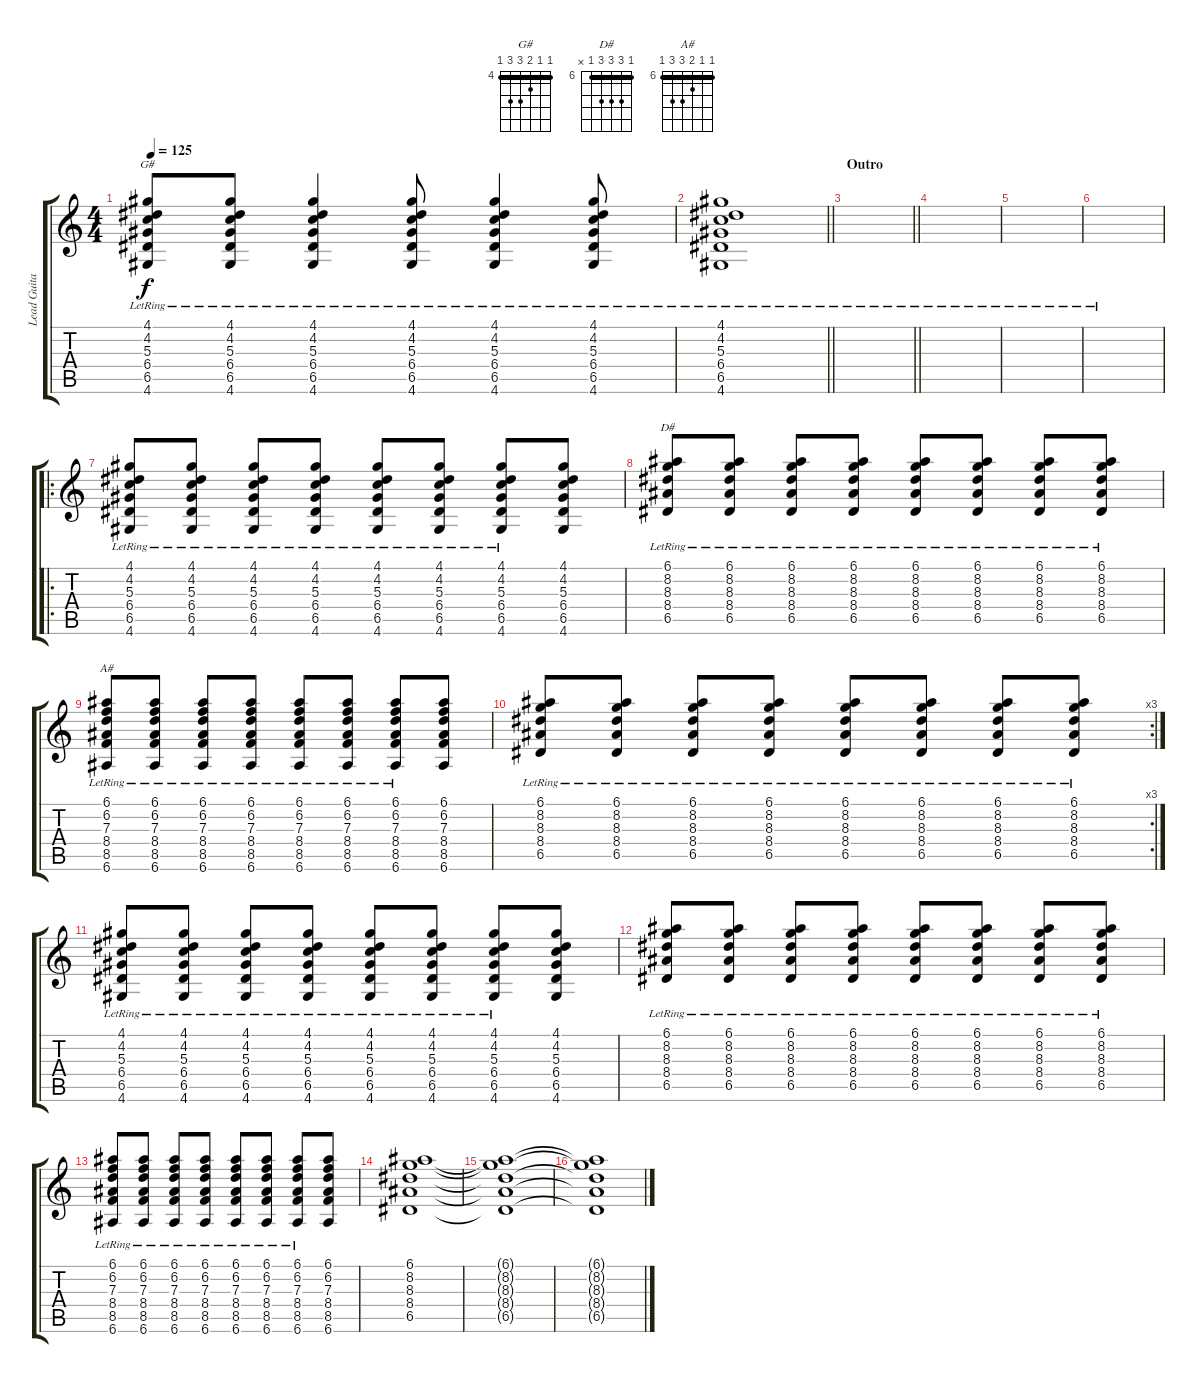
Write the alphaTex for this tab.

\track ("Lead Guitar" "Lead Guita") {instrument electricguitarclean}
\staff {score tabs}
\tuning (E4 B3 G3 D3 A2 E2) {hide}
\chord ("G#" 4 4 5 6 6 4) {firstfret 4 barre 4}
\chord ("D#" 6 8 8 8 6 x) {firstfret 6 barre 6}
\chord ("A#" 6 6 7 8 8 6) {firstfret 6 barre 6}
\ts (4 4)
\tempo 125
\clef g2
\ks c
(4.1{lr} 4.2{lr} 5.3{lr} 6.4{lr} 6.5{lr} 4.6{lr}).8{ch "G#" dy f} (4.1{lr} 4.2{lr} 5.3{lr} 6.4{lr} 6.5{lr} 4.6{lr}).8 (4.1{lr} 4.2{lr} 5.3{lr} 6.4{lr} 6.5{lr} 4.6{lr}).4 (4.1{lr} 4.2{lr} 5.3{lr} 6.4{lr} 6.5{lr} 4.6{lr}).8 (4.1{lr} 4.2{lr} 5.3{lr} 6.4{lr} 6.5{lr} 4.6{lr}).4 (4.1{lr} 4.2{lr} 5.3{lr} 6.4{lr} 6.5{lr} 4.6{lr}).8 |
\barLineRight lightlight
(4.1{lr} 4.2{lr} 5.3{lr} 6.4{lr} 6.5{lr} 4.6{lr}).1 |
\section ("" "Outro")
\barLineRight lightlight
|
|
|
|
\ro
(4.1{lr} 4.2{lr} 5.3{lr} 6.4{lr} 6.5{lr} 4.6{lr}).8 (4.1{lr} 4.2{lr} 5.3{lr} 6.4{lr} 6.5{lr} 4.6{lr}).8 (4.1{lr} 4.2{lr} 5.3{lr} 6.4{lr} 6.5{lr} 4.6{lr}).8 (4.1{lr} 4.2{lr} 5.3{lr} 6.4{lr} 6.5{lr} 4.6{lr}).8 (4.1{lr} 4.2{lr} 5.3{lr} 6.4{lr} 6.5{lr} 4.6{lr}).8 (4.1{lr} 4.2{lr} 5.3{lr} 6.4{lr} 6.5{lr} 4.6{lr}).8 (4.1{lr} 4.2{lr} 5.3{lr} 6.4{lr} 6.5{lr} 4.6{lr}).8 (4.1 4.2 5.3 6.4 6.5 4.6).8 |
(6.1{lr} 8.2{lr} 8.3{lr} 8.4{lr} 6.5{lr}).8{ch "D#" beam Up} (6.1{lr} 8.2{lr} 8.3{lr} 8.4{lr} 6.5{lr}).8{beam Up} (6.1{lr} 8.2{lr} 8.3{lr} 8.4{lr} 6.5{lr}).8{beam Up} (6.1{lr} 8.2{lr} 8.3{lr} 8.4{lr} 6.5{lr}).8{beam Up} (6.1{lr} 8.2{lr} 8.3{lr} 8.4{lr} 6.5{lr}).8{beam Up} (6.1{lr} 8.2{lr} 8.3{lr} 8.4{lr} 6.5{lr}).8{beam Up} (6.1{lr} 8.2{lr} 8.3{lr} 8.4{lr} 6.5{lr}).8{beam Up} (6.1{lr} 8.2{lr} 8.3{lr} 8.4{lr} 6.5{lr}).8{beam Up} |
(6.1{lr} 6.2{lr} 7.3{lr} 8.4{lr} 8.5{lr} 6.6{lr}).8{ch "A#"} (6.1{lr} 6.2{lr} 7.3{lr} 8.4{lr} 8.5{lr} 6.6{lr}).8 (6.1{lr} 6.2{lr} 7.3{lr} 8.4{lr} 8.5{lr} 6.6{lr}).8 (6.1{lr} 6.2{lr} 7.3{lr} 8.4{lr} 8.5{lr} 6.6{lr}).8 (6.1{lr} 6.2{lr} 7.3{lr} 8.4{lr} 8.5{lr} 6.6{lr}).8 (6.1{lr} 6.2{lr} 7.3{lr} 8.4{lr} 8.5{lr} 6.6{lr}).8 (6.1{lr} 6.2{lr} 7.3{lr} 8.4{lr} 8.5{lr} 6.6{lr}).8 (6.1 6.2 7.3 8.4 8.5 6.6).8 |
\rc 3
(6.1{lr} 8.2{lr} 8.3{lr} 8.4{lr} 6.5{lr}).8{beam Up} (6.1{lr} 8.2{lr} 8.3{lr} 8.4{lr} 6.5{lr}).8{beam Up} (6.1{lr} 8.2{lr} 8.3{lr} 8.4{lr} 6.5{lr}).8{beam Up} (6.1{lr} 8.2{lr} 8.3{lr} 8.4{lr} 6.5{lr}).8{beam Up} (6.1{lr} 8.2{lr} 8.3{lr} 8.4{lr} 6.5{lr}).8{beam Up} (6.1{lr} 8.2{lr} 8.3{lr} 8.4{lr} 6.5{lr}).8{beam Up} (6.1{lr} 8.2{lr} 8.3{lr} 8.4{lr} 6.5{lr}).8{beam Up} (6.1{lr} 8.2{lr} 8.3{lr} 8.4{lr} 6.5{lr}).8{beam Up} |
(4.1{lr} 4.2{lr} 5.3{lr} 6.4{lr} 6.5{lr} 4.6{lr}).8 (4.1{lr} 4.2{lr} 5.3{lr} 6.4{lr} 6.5{lr} 4.6{lr}).8 (4.1{lr} 4.2{lr} 5.3{lr} 6.4{lr} 6.5{lr} 4.6{lr}).8 (4.1{lr} 4.2{lr} 5.3{lr} 6.4{lr} 6.5{lr} 4.6{lr}).8 (4.1{lr} 4.2{lr} 5.3{lr} 6.4{lr} 6.5{lr} 4.6{lr}).8 (4.1{lr} 4.2{lr} 5.3{lr} 6.4{lr} 6.5{lr} 4.6{lr}).8 (4.1{lr} 4.2{lr} 5.3{lr} 6.4{lr} 6.5{lr} 4.6{lr}).8 (4.1 4.2 5.3 6.4 6.5 4.6).8 |
(6.1{lr} 8.2{lr} 8.3{lr} 8.4{lr} 6.5{lr}).8{beam Up} (6.1{lr} 8.2{lr} 8.3{lr} 8.4{lr} 6.5{lr}).8{beam Up} (6.1{lr} 8.2{lr} 8.3{lr} 8.4{lr} 6.5{lr}).8{beam Up} (6.1{lr} 8.2{lr} 8.3{lr} 8.4{lr} 6.5{lr}).8{beam Up} (6.1{lr} 8.2{lr} 8.3{lr} 8.4{lr} 6.5{lr}).8{beam Up} (6.1{lr} 8.2{lr} 8.3{lr} 8.4{lr} 6.5{lr}).8{beam Up} (6.1{lr} 8.2{lr} 8.3{lr} 8.4{lr} 6.5{lr}).8{beam Up} (6.1{lr} 8.2{lr} 8.3{lr} 8.4{lr} 6.5{lr}).8{beam Up} |
(6.1{lr} 6.2{lr} 7.3{lr} 8.4{lr} 8.5{lr} 6.6{lr}).8 (6.1{lr} 6.2{lr} 7.3{lr} 8.4{lr} 8.5{lr} 6.6{lr}).8 (6.1{lr} 6.2{lr} 7.3{lr} 8.4{lr} 8.5{lr} 6.6{lr}).8 (6.1{lr} 6.2{lr} 7.3{lr} 8.4{lr} 8.5{lr} 6.6{lr}).8 (6.1{lr} 6.2{lr} 7.3{lr} 8.4{lr} 8.5{lr} 6.6{lr}).8 (6.1{lr} 6.2{lr} 7.3{lr} 8.4{lr} 8.5{lr} 6.6{lr}).8 (6.1{lr} 6.2{lr} 7.3{lr} 8.4{lr} 8.5{lr} 6.6{lr}).8 (6.1 6.2 7.3 8.4 8.5 6.6).8 |
(6.1 8.2 8.3 8.4 6.5).1{volume 0 beam Up} |
(6.1{t} 8.2{t} 8.3{t} 8.4{t} 6.5{t}).1 |
(6.1{t} 8.2{t} 8.3{t} 8.4{t} 6.5{t}).1
